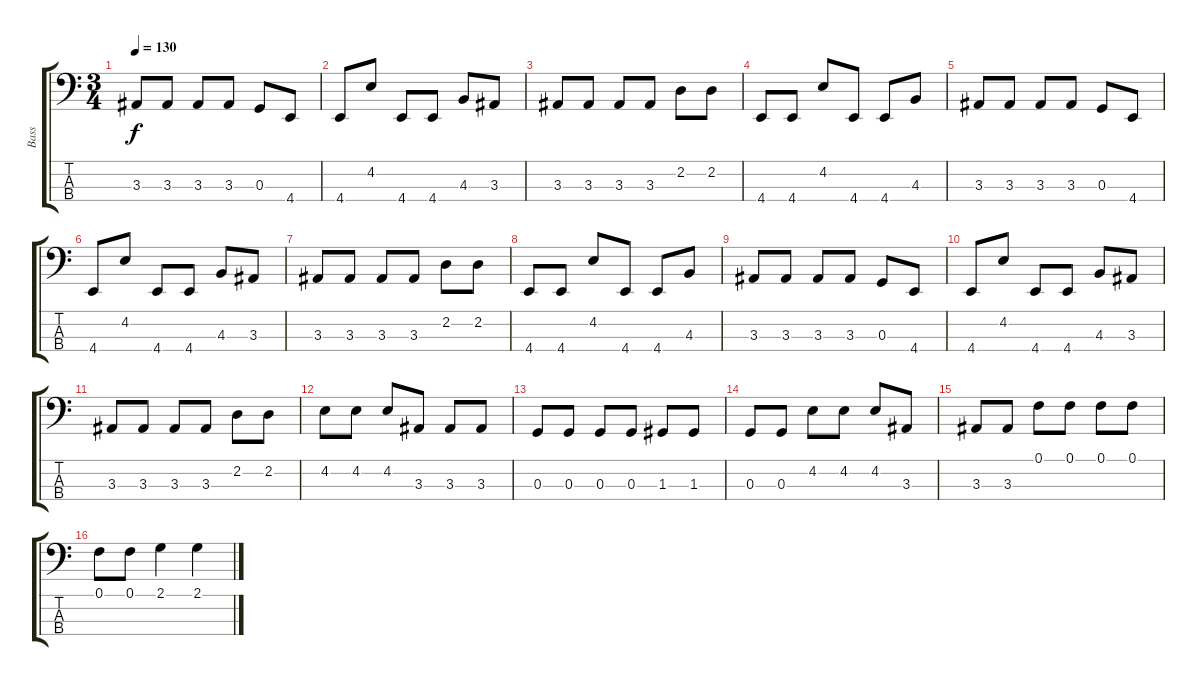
\track ("Bass" "Bass") {instrument electricbassfinger}
\staff {score tabs}
\tuning (F2 C2 G1 C1) {hide}
\ts (3 4)
\tempo 130
\clef f4
\ks c
3.3.8{dy f} 3.3.8 3.3.8 3.3.8 0.3.8 4.4.8 |
4.4.8 4.2.8 4.4.8 4.4.8 4.3.8 3.3.8 |
3.3.8 3.3.8 3.3.8 3.3.8 2.2.8 2.2.8 |
4.4.8 4.4.8 4.2.8 4.4.8 4.4.8 4.3.8 |
3.3.8 3.3.8 3.3.8 3.3.8 0.3.8 4.4.8 |
4.4.8 4.2.8 4.4.8 4.4.8 4.3.8 3.3.8 |
3.3.8 3.3.8 3.3.8 3.3.8 2.2.8 2.2.8 |
4.4.8 4.4.8 4.2.8 4.4.8 4.4.8 4.3.8 |
3.3.8 3.3.8 3.3.8 3.3.8 0.3.8 4.4.8 |
4.4.8 4.2.8 4.4.8 4.4.8 4.3.8 3.3.8 |
3.3.8 3.3.8 3.3.8 3.3.8 2.2.8 2.2.8 |
4.2.8 4.2.8 4.2.8 3.3.8 3.3.8 3.3.8 |
0.3.8 0.3.8 0.3.8 0.3.8 1.3.8 1.3.8 |
0.3.8 0.3.8 4.2.8 4.2.8 4.2.8 3.3.8 |
3.3.8 3.3.8 0.1.8 0.1.8 0.1.8 0.1.8 |
0.1.8 0.1.8 2.1.4 2.1.4
